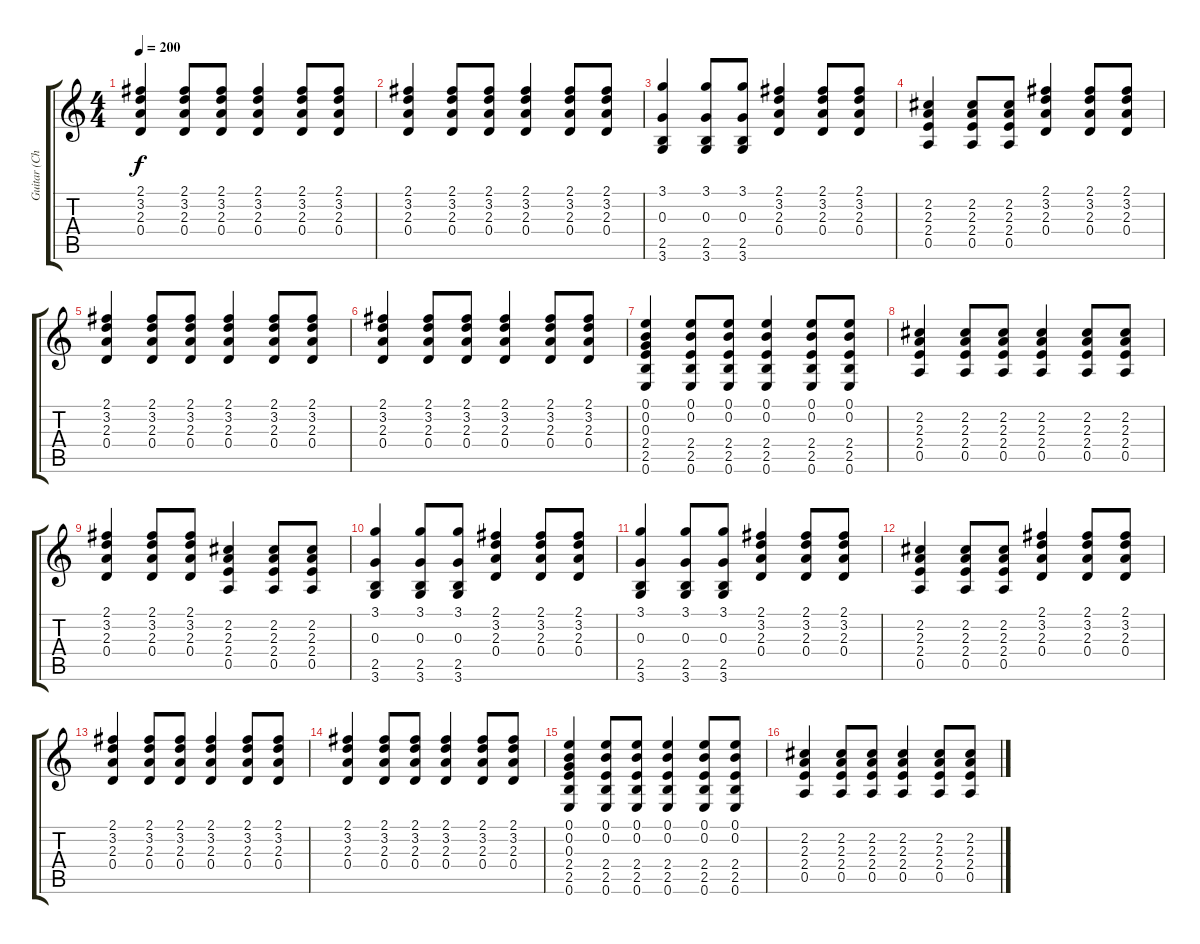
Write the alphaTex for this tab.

\track ("Guitar (Chords)" "Guitar (Ch") {instrument acousticguitarsteel}
\staff {score tabs}
\tuning (E4 B3 G3 D3 A2 E2) {hide}
\ts (4 4)
\tempo 200
\clef g2
\ks c
(2.1 3.2 2.3 0.4).4{dy f} (2.1 3.2 2.3 0.4).8 (2.1 3.2 2.3 0.4).8 (2.1 3.2 2.3 0.4).4 (2.1 3.2 2.3 0.4).8 (2.1 3.2 2.3 0.4).8 |
(2.1 3.2 2.3 0.4).4 (2.1 3.2 2.3 0.4).8 (2.1 3.2 2.3 0.4).8 (2.1 3.2 2.3 0.4).4 (2.1 3.2 2.3 0.4).8 (2.1 3.2 2.3 0.4).8 |
(3.1 0.3 2.5 3.6).4 (3.1 0.3 2.5 3.6).8 (3.1 0.3 2.5 3.6).8 (2.1 3.2 2.3 0.4).4 (2.1 3.2 2.3 0.4).8 (2.1 3.2 2.3 0.4).8 |
(2.2 2.3 2.4 0.5).4 (2.2 2.3 2.4 0.5).8 (2.2 2.3 2.4 0.5).8 (2.1 3.2 2.3 0.4).4 (2.1 3.2 2.3 0.4).8 (2.1 3.2 2.3 0.4).8 |
(2.1 3.2 2.3 0.4).4 (2.1 3.2 2.3 0.4).8 (2.1 3.2 2.3 0.4).8 (2.1 3.2 2.3 0.4).4 (2.1 3.2 2.3 0.4).8 (2.1 3.2 2.3 0.4).8 |
(2.1 3.2 2.3 0.4).4 (2.1 3.2 2.3 0.4).8 (2.1 3.2 2.3 0.4).8 (2.1 3.2 2.3 0.4).4 (2.1 3.2 2.3 0.4).8 (2.1 3.2 2.3 0.4).8 |
(0.1 0.2 0.3 2.4 2.5 0.6).4 (0.1 0.2 2.4 2.5 0.6).8 (0.1 0.2 2.4 2.5 0.6).8 (0.1 0.2 2.4 2.5 0.6).4 (0.1 0.2 2.4 2.5 0.6).8 (0.1 0.2 2.4 2.5 0.6).8 |
(2.2 2.3 2.4 0.5).4 (2.2 2.3 2.4 0.5).8 (2.2 2.3 2.4 0.5).8 (2.2 2.3 2.4 0.5).4 (2.2 2.3 2.4 0.5).8 (2.2 2.3 2.4 0.5).8 |
(2.1 3.2 2.3 0.4).4 (2.1 3.2 2.3 0.4).8 (2.1 3.2 2.3 0.4).8 (2.2 2.3 2.4 0.5).4 (2.2 2.3 2.4 0.5).8 (2.2 2.3 2.4 0.5).8 |
(3.1 0.3 2.5 3.6).4 (3.1 0.3 2.5 3.6).8 (3.1 0.3 2.5 3.6).8 (2.1 3.2 2.3 0.4).4 (2.1 3.2 2.3 0.4).8 (2.1 3.2 2.3 0.4).8 |
(3.1 0.3 2.5 3.6).4 (3.1 0.3 2.5 3.6).8 (3.1 0.3 2.5 3.6).8 (2.1 3.2 2.3 0.4).4 (2.1 3.2 2.3 0.4).8 (2.1 3.2 2.3 0.4).8 |
(2.2 2.3 2.4 0.5).4 (2.2 2.3 2.4 0.5).8 (2.2 2.3 2.4 0.5).8 (2.1 3.2 2.3 0.4).4 (2.1 3.2 2.3 0.4).8 (2.1 3.2 2.3 0.4).8 |
(2.1 3.2 2.3 0.4).4 (2.1 3.2 2.3 0.4).8 (2.1 3.2 2.3 0.4).8 (2.1 3.2 2.3 0.4).4 (2.1 3.2 2.3 0.4).8 (2.1 3.2 2.3 0.4).8 |
(2.1 3.2 2.3 0.4).4 (2.1 3.2 2.3 0.4).8 (2.1 3.2 2.3 0.4).8 (2.1 3.2 2.3 0.4).4 (2.1 3.2 2.3 0.4).8 (2.1 3.2 2.3 0.4).8 |
(0.1 0.2 0.3 2.4 2.5 0.6).4 (0.1 0.2 2.4 2.5 0.6).8 (0.1 0.2 2.4 2.5 0.6).8 (0.1 0.2 2.4 2.5 0.6).4 (0.1 0.2 2.4 2.5 0.6).8 (0.1 0.2 2.4 2.5 0.6).8 |
(2.2 2.3 2.4 0.5).4 (2.2 2.3 2.4 0.5).8 (2.2 2.3 2.4 0.5).8 (2.2 2.3 2.4 0.5).4 (2.2 2.3 2.4 0.5).8 (2.2 2.3 2.4 0.5).8
